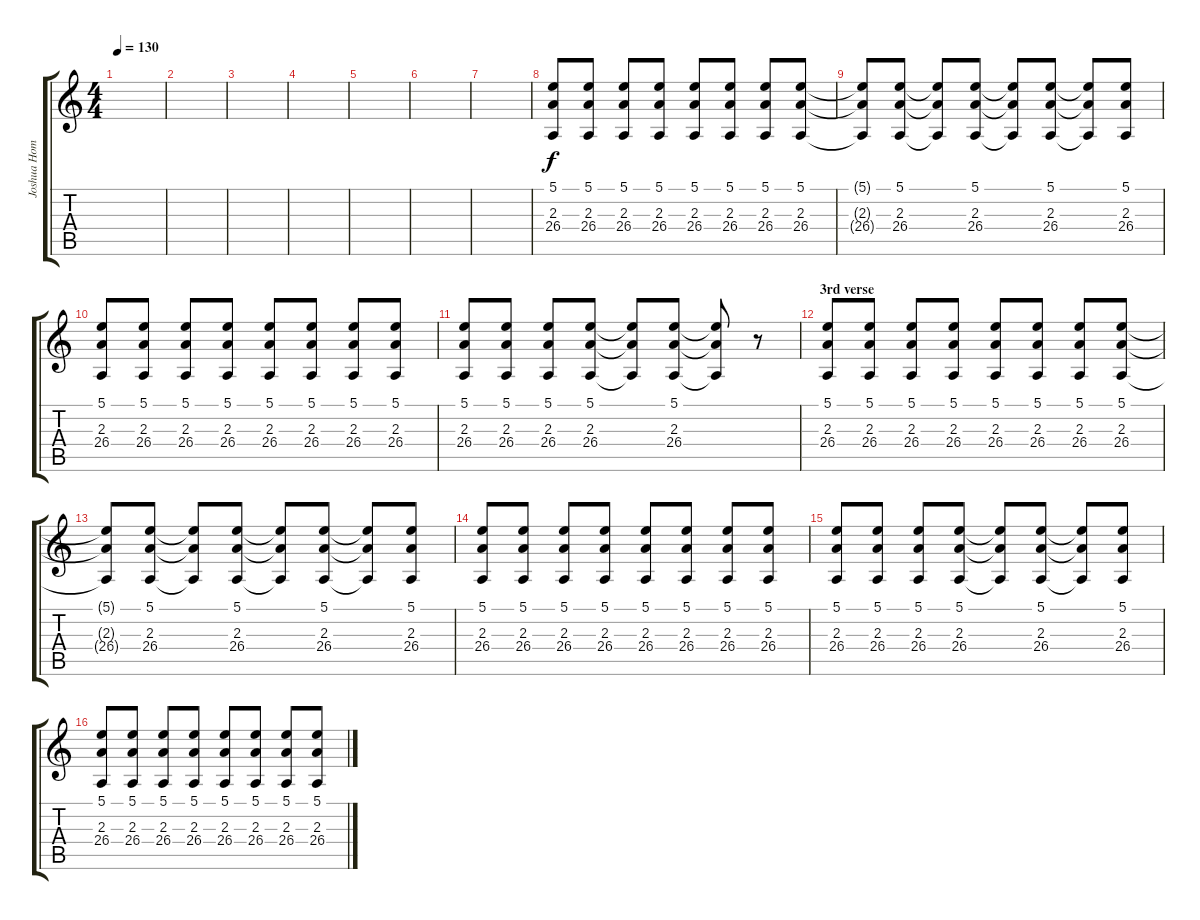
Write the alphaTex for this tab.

\track ("Joshua Homme - piano" "Joshua Hom") {instrument honkytonkpiano}
\staff {score tabs}
\tuning (E4 B3 G3 D3 A2 E2) {hide}
\ts (4 4)
\tempo 130
\clef g2
\ks c
|
|
|
|
|
|
|
(5.1 2.3 26.4).8 (5.1 2.3 26.4).8 (5.1 2.3 26.4).8 (5.1 2.3 26.4).8 (5.1 2.3 26.4).8 (5.1 2.3 26.4).8 (5.1 2.3 26.4).8 (5.1 2.3 26.4).8 |
(5.1{t} 2.3{t} 26.4{t}).8 (5.1 2.3 26.4).8 (5.1{t} 2.3{t} 26.4{t}).8 (5.1 2.3 26.4).8 (5.1{t} 2.3{t} 26.4{t}).8 (5.1 2.3 26.4).8 (5.1{t} 2.3{t} 26.4{t}).8 (5.1 2.3 26.4).8 |
(5.1 2.3 26.4).8 (5.1 2.3 26.4).8 (5.1 2.3 26.4).8 (5.1 2.3 26.4).8 (5.1 2.3 26.4).8 (5.1 2.3 26.4).8 (5.1 2.3 26.4).8 (5.1 2.3 26.4).8 |
(5.1 2.3 26.4).8 (5.1 2.3 26.4).8 (5.1 2.3 26.4).8 (5.1 2.3 26.4).8 (5.1{t} 2.3{t} 26.4{t}).8 (5.1 2.3 26.4).8 (5.1{t} 2.3{t} 26.4{t}).8 r.8 |
\section ("" "3rd verse")
(5.1 2.3 26.4).8 (5.1 2.3 26.4).8 (5.1 2.3 26.4).8 (5.1 2.3 26.4).8 (5.1 2.3 26.4).8 (5.1 2.3 26.4).8 (5.1 2.3 26.4).8 (5.1 2.3 26.4).8 |
(5.1{t} 2.3{t} 26.4{t}).8 (5.1 2.3 26.4).8 (5.1{t} 2.3{t} 26.4{t}).8 (5.1 2.3 26.4).8 (5.1{t} 2.3{t} 26.4{t}).8 (5.1 2.3 26.4).8 (5.1{t} 2.3{t} 26.4{t}).8 (5.1 2.3 26.4).8 |
(5.1 2.3 26.4).8 (5.1 2.3 26.4).8 (5.1 2.3 26.4).8 (5.1 2.3 26.4).8 (5.1 2.3 26.4).8 (5.1 2.3 26.4).8 (5.1 2.3 26.4).8 (5.1 2.3 26.4).8 |
(5.1 2.3 26.4).8 (5.1 2.3 26.4).8 (5.1 2.3 26.4).8 (5.1 2.3 26.4).8 (5.1{t} 2.3{t} 26.4{t}).8 (5.1 2.3 26.4).8 (5.1{t} 2.3{t} 26.4{t}).8 (5.1 2.3 26.4).8 |
(5.1 2.3 26.4).8 (5.1 2.3 26.4).8 (5.1 2.3 26.4).8 (5.1 2.3 26.4).8 (5.1 2.3 26.4).8 (5.1 2.3 26.4).8 (5.1 2.3 26.4).8 (5.1 2.3 26.4).8
